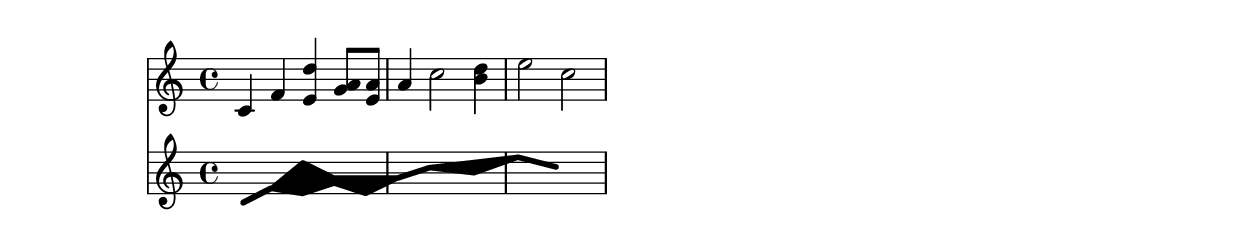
%% DO NOT EDIT this file manually; it is automatically
%% generated from LSR http://lsr.dsi.unimi.it
%% Make any changes in LSR itself, or in Documentation/snippets/new/ ,
%% and then run scripts/auxiliar/makelsr.py
%%
%% This file is in the public domain.
\version "2.14.0"

\header {
  lsrtags = "simultaneous-notes, chords, keyboards"

%% Translation of GIT committish: 59caa3adce63114ca7972d18f95d4aadc528ec3d
  texidoces = "
Los «clusters» o racimos son un mecanismo para indicar la
interpretación de un ámbito de notas al mismo tiempo.

"
  doctitlees = "Clusters («racimos»)"

  texidoc = "
Clusters are a device to denote that a complete range of notes is to be
played.

"
  doctitle = "Clusters"
} % begin verbatim

fragment = \relative c' {
  c4 f <e d'>4
  <g a>8 <e a> a4 c2 <d b>4
  e2 c
}

<<
  \new Staff \fragment
  \new Staff \makeClusters \fragment
>>

